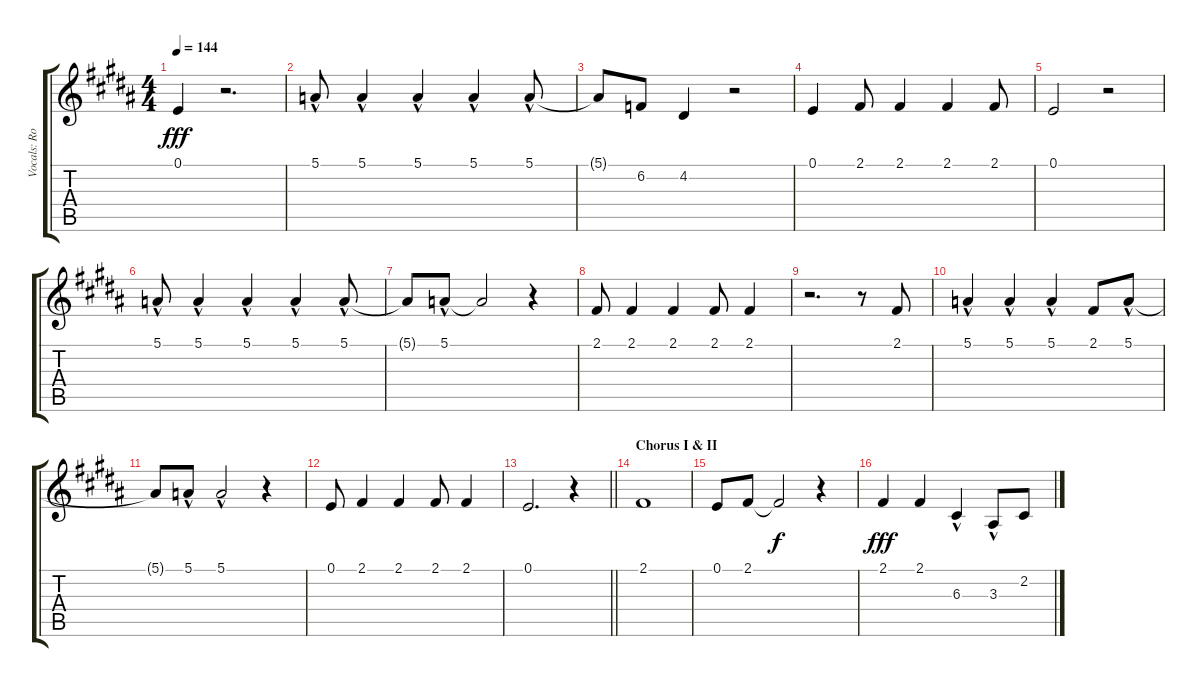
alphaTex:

\track ("Vocals: Rob" "Vocals: Ro") {instrument lead2sawtooth}
\staff {score tabs}
\tuning (E4 B3 G3 D3 A2 E2) {hide}
\ts (4 4)
\tempo 144
\clef g2
\ks b
0.1.4{dy fff} r.2{d} |
5.1{hac}.8 5.1{hac}.4 5.1{hac}.4 5.1{hac}.4 5.1{hac}.8 |
5.1{t}.8 6.2.8 4.2.4 r.2 |
0.1.4 2.1.8 2.1.4 2.1.4 2.1.8 |
0.1.2 r.2 |
5.1{hac}.8 5.1{hac}.4 5.1{hac}.4 5.1{hac}.4 5.1{hac}.8 |
5.1{t}.8 5.1{hac}.8 5.1{t}.2 r.4 |
2.1.8 2.1.4 2.1.4 2.1.8 2.1.4 |
r.2{d} r.8 2.1.8 |
5.1{hac}.4 5.1{hac}.4 5.1{hac}.4 2.1.8 5.1{hac}.8 |
5.1{t}.8 5.1{hac}.8 5.1{hac}.2 r.4 |
0.1.8 2.1.4 2.1.4 2.1.8 2.1.4 |
\barLineRight lightlight
0.1.2{d} r.4 |
\section ("" "Chorus I & II")
2.1.1 |
0.1.8 2.1.8 2.1{t}.2{dy f} r.4 |
2.1.4{dy fff} 2.1.4 6.3{hac}.4 3.3{hac}.8 2.2.8
